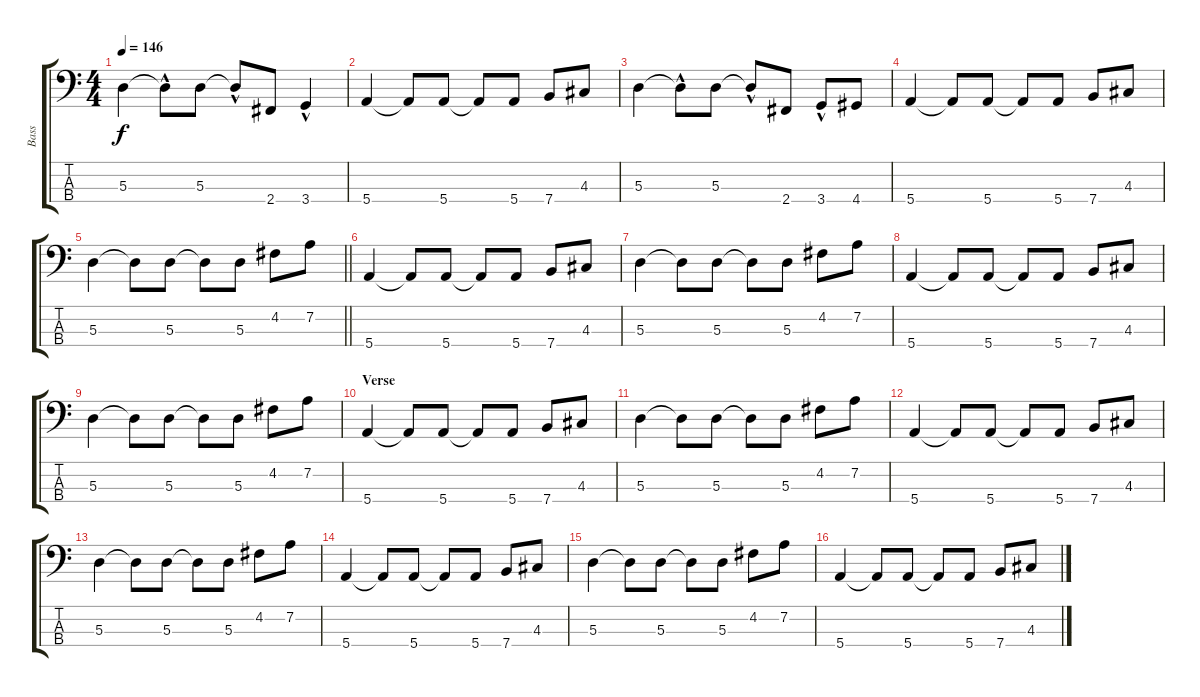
\track ("Bass" "Bass") {instrument electricbassfinger}
\staff {score tabs}
\tuning (G2 D2 A1 E1) {hide}
\ts (4 4)
\tempo 146
\clef f4
\ks c
5.3.4{dy f} 5.3{hac t}.8 5.3.8 5.3{hac t}.8 2.4.8 3.4{hac}.4 |
5.4.4 5.4{t}.8 5.4.8 5.4{t}.8 5.4.8 7.4.8 4.3.8 |
5.3.4 5.3{hac t}.8 5.3.8 5.3{hac t}.8 2.4.8 3.4{hac}.8 4.4.8 |
5.4.4 5.4{t}.8 5.4.8 5.4{t}.8 5.4.8 7.4.8 4.3.8 |
\barLineRight lightlight
5.3.4 5.3{t}.8 5.3.8 5.3{t}.8 5.3.8 4.2.8 7.2.8 |
5.4.4 5.4{t}.8 5.4.8 5.4{t}.8 5.4.8 7.4.8 4.3.8 |
5.3.4 5.3{t}.8 5.3.8 5.3{t}.8 5.3.8 4.2.8 7.2.8 |
5.4.4 5.4{t}.8 5.4.8 5.4{t}.8 5.4.8 7.4.8 4.3.8 |
5.3.4 5.3{t}.8 5.3.8 5.3{t}.8 5.3.8 4.2.8 7.2.8 |
\section ("" "Verse")
5.4.4 5.4{t}.8 5.4.8 5.4{t}.8 5.4.8 7.4.8 4.3.8 |
5.3.4 5.3{t}.8 5.3.8 5.3{t}.8 5.3.8 4.2.8 7.2.8 |
5.4.4 5.4{t}.8 5.4.8 5.4{t}.8 5.4.8 7.4.8 4.3.8 |
5.3.4 5.3{t}.8 5.3.8 5.3{t}.8 5.3.8 4.2.8 7.2.8 |
5.4.4 5.4{t}.8 5.4.8 5.4{t}.8 5.4.8 7.4.8 4.3.8 |
5.3.4 5.3{t}.8 5.3.8 5.3{t}.8 5.3.8 4.2.8 7.2.8 |
5.4.4 5.4{t}.8 5.4.8 5.4{t}.8 5.4.8 7.4.8 4.3.8
